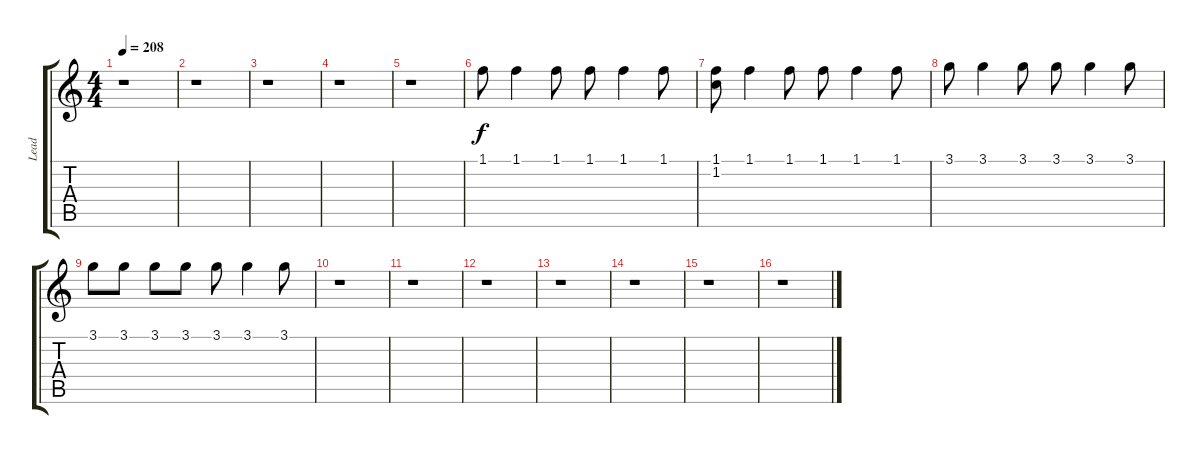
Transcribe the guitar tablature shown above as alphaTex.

\track ("Lead" "Lead") {instrument distortionguitar}
\staff {score tabs}
\tuning (E4 B3 G3 D3 A2 E2) {hide}
\ts (4 4)
\tempo 208
\clef g2
\ks c
r.1{dy mp} |
r.1 |
r.1 |
r.1 |
r.1 |
1.1.8{dy f} 1.1.4 1.1.8 1.1.8 1.1.4 1.1.8 |
(1.1 1.2).8 1.1.4 1.1.8 1.1.8 1.1.4 1.1.8 |
3.1.8 3.1.4 3.1.8 3.1.8 3.1.4 3.1.8 |
3.1.8 3.1.8 3.1.8 3.1.8 3.1.8 3.1.4 3.1.8 |
r.1 |
r.1 |
r.1 |
r.1 |
r.1 |
r.1 |
r.1
